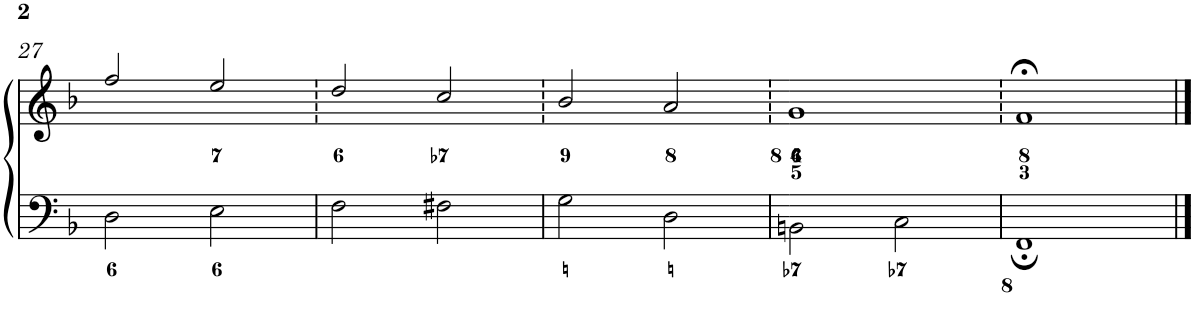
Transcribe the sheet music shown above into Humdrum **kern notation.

**kern	**kern
*part1	*part1
*staff2	*staff1
*I"Piano	*
*I'Pno.	*
!!LO:PB:g=z
*clefF4	*clefG2
*k[b-]	*k[b-]
*F:	*F:
*M4/4	*M4/4
*met(c)	*met(c)
=27	=27
2D\	2ff/
2E\	2ee/
=28	=28
2F\	2dd/
2F#X\	2cc/
=29	=29
2G\	2b-/
2D\	2a/
=30	=30
2BBn\	1g
2C\	.
=31	=31
1FF;	1f;<
==	==
*-	*-
